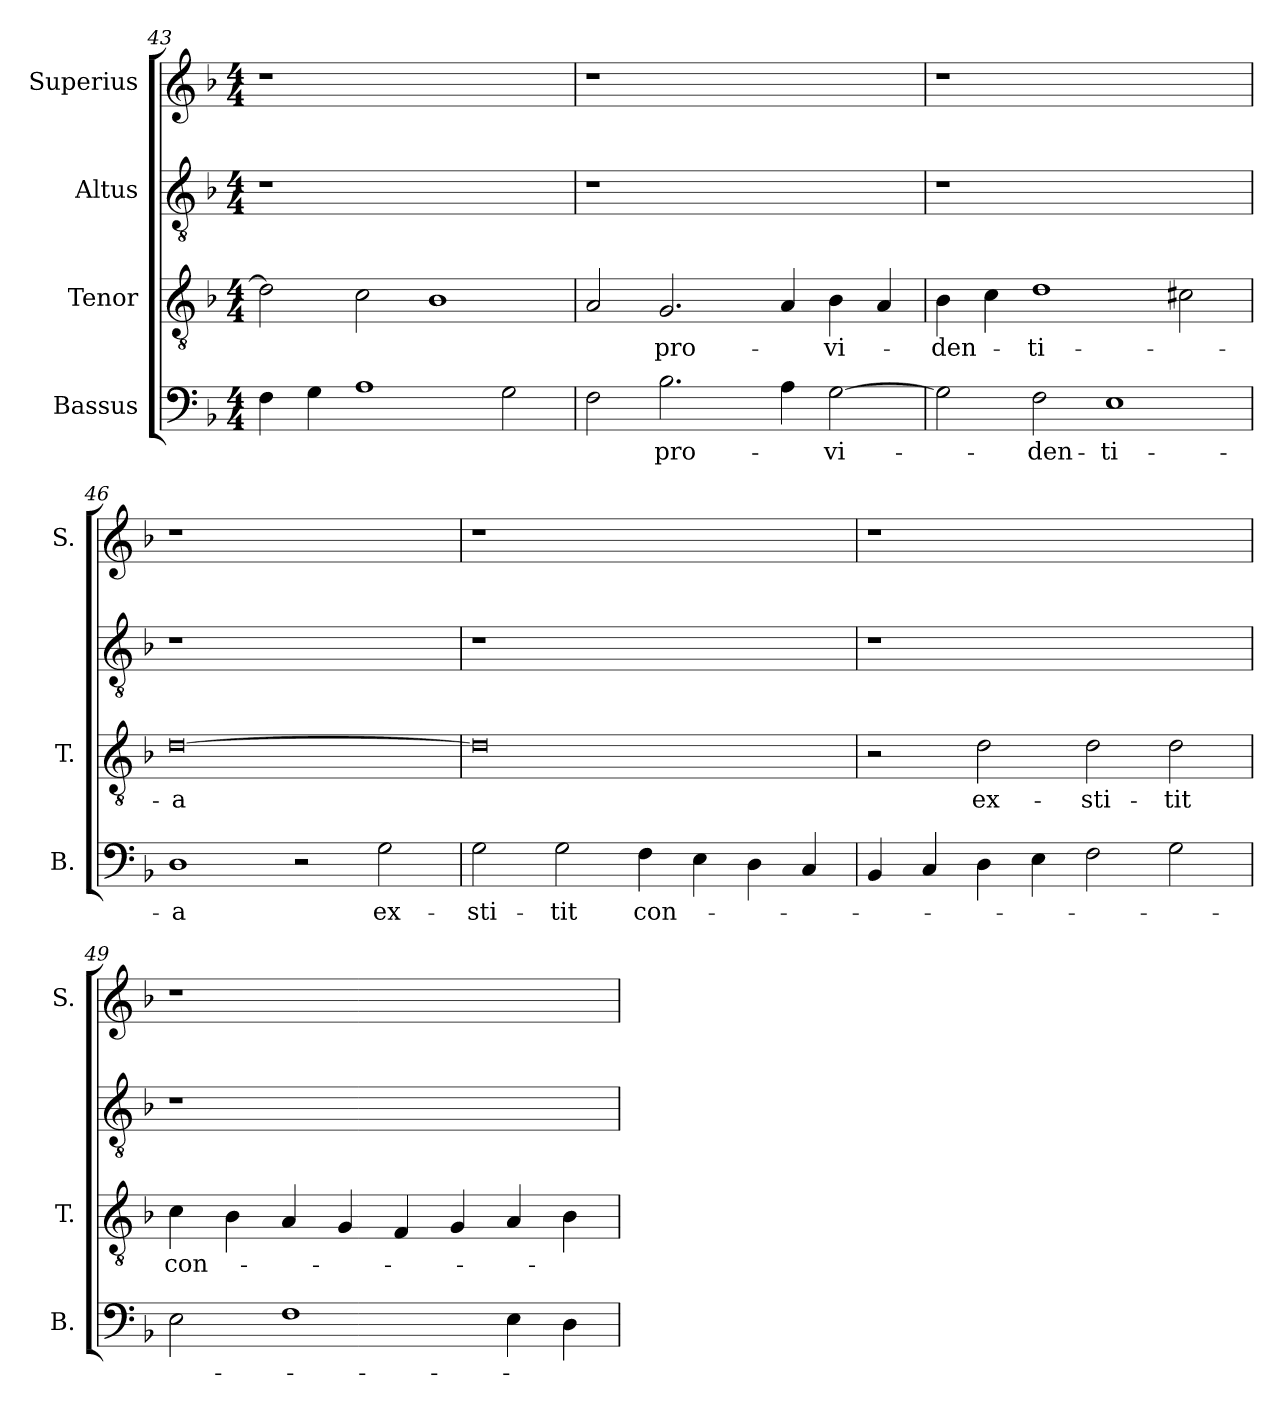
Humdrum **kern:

**kern	**text	**kern	**text	**kern	**kern
*part4	*part4	*part3	*part3	*part2	*part1
*staff4	*staff4	*staff3	*staff3	*staff2	*staff1
*I"Bassus	*	*I"Tenor	*	*I"Altus	*I"Superius
*I'B.	*	*I'T.	*	*	*I'S.
*clefF4	*	*clefGv2	*	*clefGv2	*clefG2
*	*	*ITrd7c12	*	*ITrd7c12	*
*k[b-]	*	*k[b-]	*	*k[b-]	*k[b-]
*F:	*	*F:	*	*F:	*F:
*M4/4	*	*M4/4	*	*M4/4	*M4/4
=43	=43	=43	=43	=43	=43
!	!	!	!	!LO:N:vis=1	!LO:N:vis=1
4Fi\	.	2Di\]	.	1r	1r
4Gi\	.	.	.	.	.
1Ai	.	2Ci\	.	.	.
.	.	1BB-i	.	1ryy	1ryy
2Gi\	.	.	.	.	.
=44	=44	=44	=44	=44	=44
!	!	!	!	!LO:N:vis=1	!LO:N:vis=1
2Fi\	.	2AAi/	.	1r	1r
!	!LO:LY:b:color=#000000	!	!	!	!
!	!	!	!LO:LY:b:color=#000000	!	!
2.B-i\	pro-	2.GGi/	pro-	.	.
.	.	.	.	1ryy	1ryy
4Ai\	.	4AAi/	.	.	.
!	!LO:LY:b:color=#000000	!	!	!	!
!	!	!	!LO:LY:b:color=#000000	!	!
[>2Gi\	-vi-	4BB-i\	-vi-	.	.
.	.	4AAi/	.	.	.
=45	=45	=45	=45	=45	=45
!	!	!	!LO:LY:b:color=#000000	!LO:N:vis=1	!LO:N:vis=1
2Gi\]	.	4BB-i\	-den-	1r	1r
.	.	4Ci\	.	.	.
!	!LO:LY:b:color=#000000	!	!	!	!
!	!	!	!LO:LY:b:color=#000000	!	!
2Fi\	-den-	1Di	-ti-	.	.
!	!LO:LY:b:color=#000000	!	!	!	!
1Ei	-ti-	.	.	1ryy	1ryy
.	.	2C#Xi\	.	.	.
=46	=46	=46	=46	=46	=46
!	!LO:LY:b:color=#000000	!	!	!	!
!	!	!	!LO:LY:b:color=#000000	!LO:N:vis=1	!LO:N:vis=1
1Di	-a	[>0Di	-a	1r	1r
2r	.	.	.	1ryy	1ryy
!	!LO:LY:b:color=#000000	!	!	!	!
2Gi\	ex-	.	.	.	.
!!LO:PB:g=z
=47	=47	=47	=47	=47	=47
!	!LO:LY:b:color=#000000	!	!	!LO:N:vis=1	!LO:N:vis=1
2Gi\	-sti-	0Di]	.	1r	1r
!	!LO:LY:b:color=#000000	!	!	!	!
2Gi\	-tit	.	.	.	.
!	!LO:LY:b:color=#000000	!	!	!	!
4Fi\	con-	.	.	1ryy	1ryy
4Ei\	.	.	.	.	.
4Di\	.	.	.	.	.
4Ci/	.	.	.	.	.
=48	=48	=48	=48	=48	=48
!	!	!	!	!LO:N:vis=1	!LO:N:vis=1
4BB-i/	.	2r	.	1r	1r
4Ci/	.	.	.	.	.
!	!	!	!LO:LY:b:color=#000000	!	!
4Di\	.	2Di\	ex-	.	.
4Ei\	.	.	.	.	.
!	!	!	!LO:LY:b:color=#000000	!	!
2Fi\	.	2Di\	-sti-	1ryy	1ryy
!	!	!	!LO:LY:b:color=#000000	!	!
2Gi\	.	2Di\	-tit	.	.
=49	=49	=49	=49	=49	=49
!	!	!	!LO:LY:b:color=#000000	!LO:N:vis=1	!LO:N:vis=1
2Ei\	.	4Ci\	con-	1r	1r
.	.	4BB-i\	.	.	.
1Fi	.	4AAi/	.	.	.
.	.	4GGi/	.	.	.
.	.	4FFi/	.	1ryy	1ryy
.	.	4GGi/	.	.	.
4Ei\	.	4AAi/	.	.	.
4Di\	.	4BB-i\	.	.	.
=	=	=	=	=	=
*-	*-	*-	*-	*-	*-
